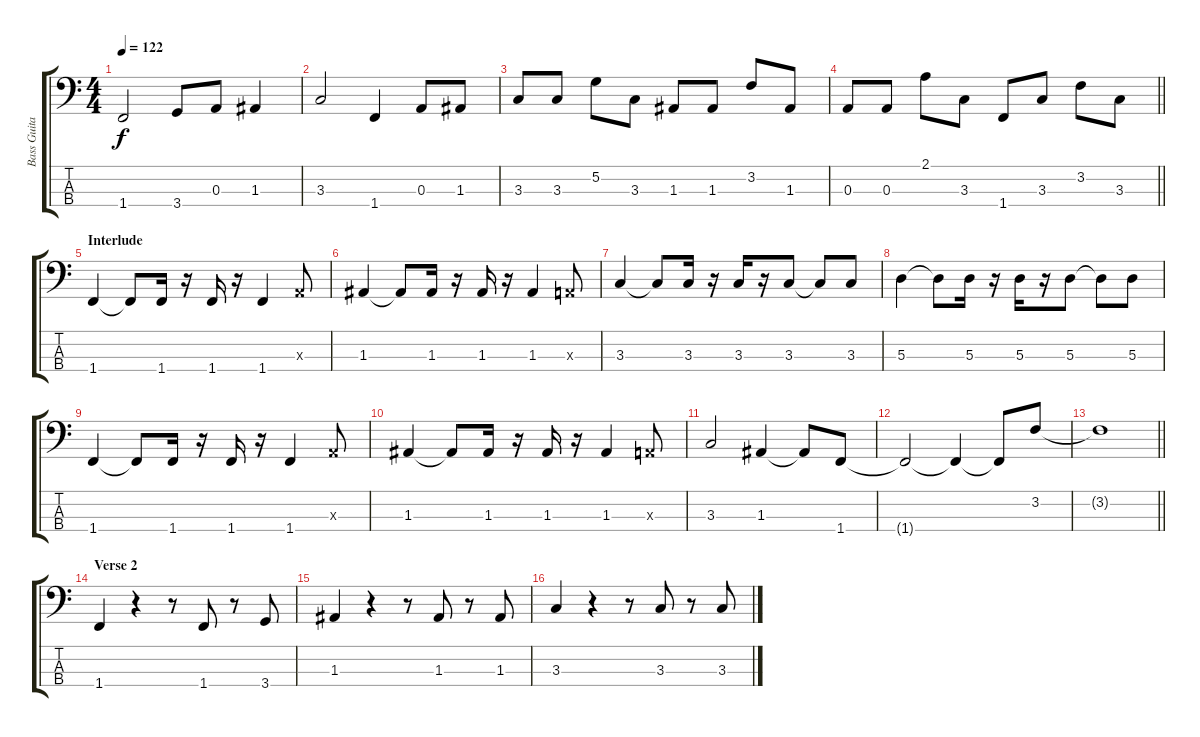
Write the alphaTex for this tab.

\track ("Bass Guitar" "Bass Guita") {instrument electricbassfinger}
\staff {score tabs}
\tuning (G2 D2 A1 E1) {hide}
\ts (4 4)
\tempo 122
\clef f4
\ks c
1.4.2{dy f} 3.4.8 0.3.8 1.3.4 |
3.3.2 1.4.4 0.3.8 1.3.8 |
3.3.8 3.3.8 5.2.8 3.3.8 1.3.8 1.3.8 3.2.8 1.3.8 |
\barLineRight lightlight
0.3.8 0.3.8 2.1.8 3.3.8 1.4.8 3.3.8 3.2.8 3.3.8 |
\section ("" "Interlude")
1.4.4 1.4{t}.8 1.4.16 r.16 1.4.16 r.16 1.4.4 0.3{x}.8 |
1.3.4 1.3{t}.8 1.3.16 r.16 1.3.16 r.16 1.3.4 0.3{x}.8 |
3.3.4 3.3{t}.8 3.3.16 r.16 3.3.16 r.16 3.3.8 3.3{t}.8 3.3.8 |
5.3.4 5.3{t}.8 5.3.16 r.16 5.3.16 r.16 5.3.8 5.3{t}.8 5.3.8 |
1.4.4 1.4{t}.8 1.4.16 r.16 1.4.16 r.16 1.4.4 0.3{x}.8 |
1.3.4 1.3{t}.8 1.3.16 r.16 1.3.16 r.16 1.3.4 0.3{x}.8 |
3.3.2 1.3.4 1.3{t}.8 1.4.8 |
1.4{t}.2 1.4{t}.4 1.4{t}.8 3.2.8 |
\barLineRight lightlight
3.2{t}.1 |
\section ("" "Verse 2")
1.4.4 r.4 r.8 1.4.8 r.8 3.4.8 |
1.3.4 r.4 r.8 1.3.8 r.8 1.3.8 |
3.3.4 r.4 r.8 3.3.8 r.8 3.3.8
